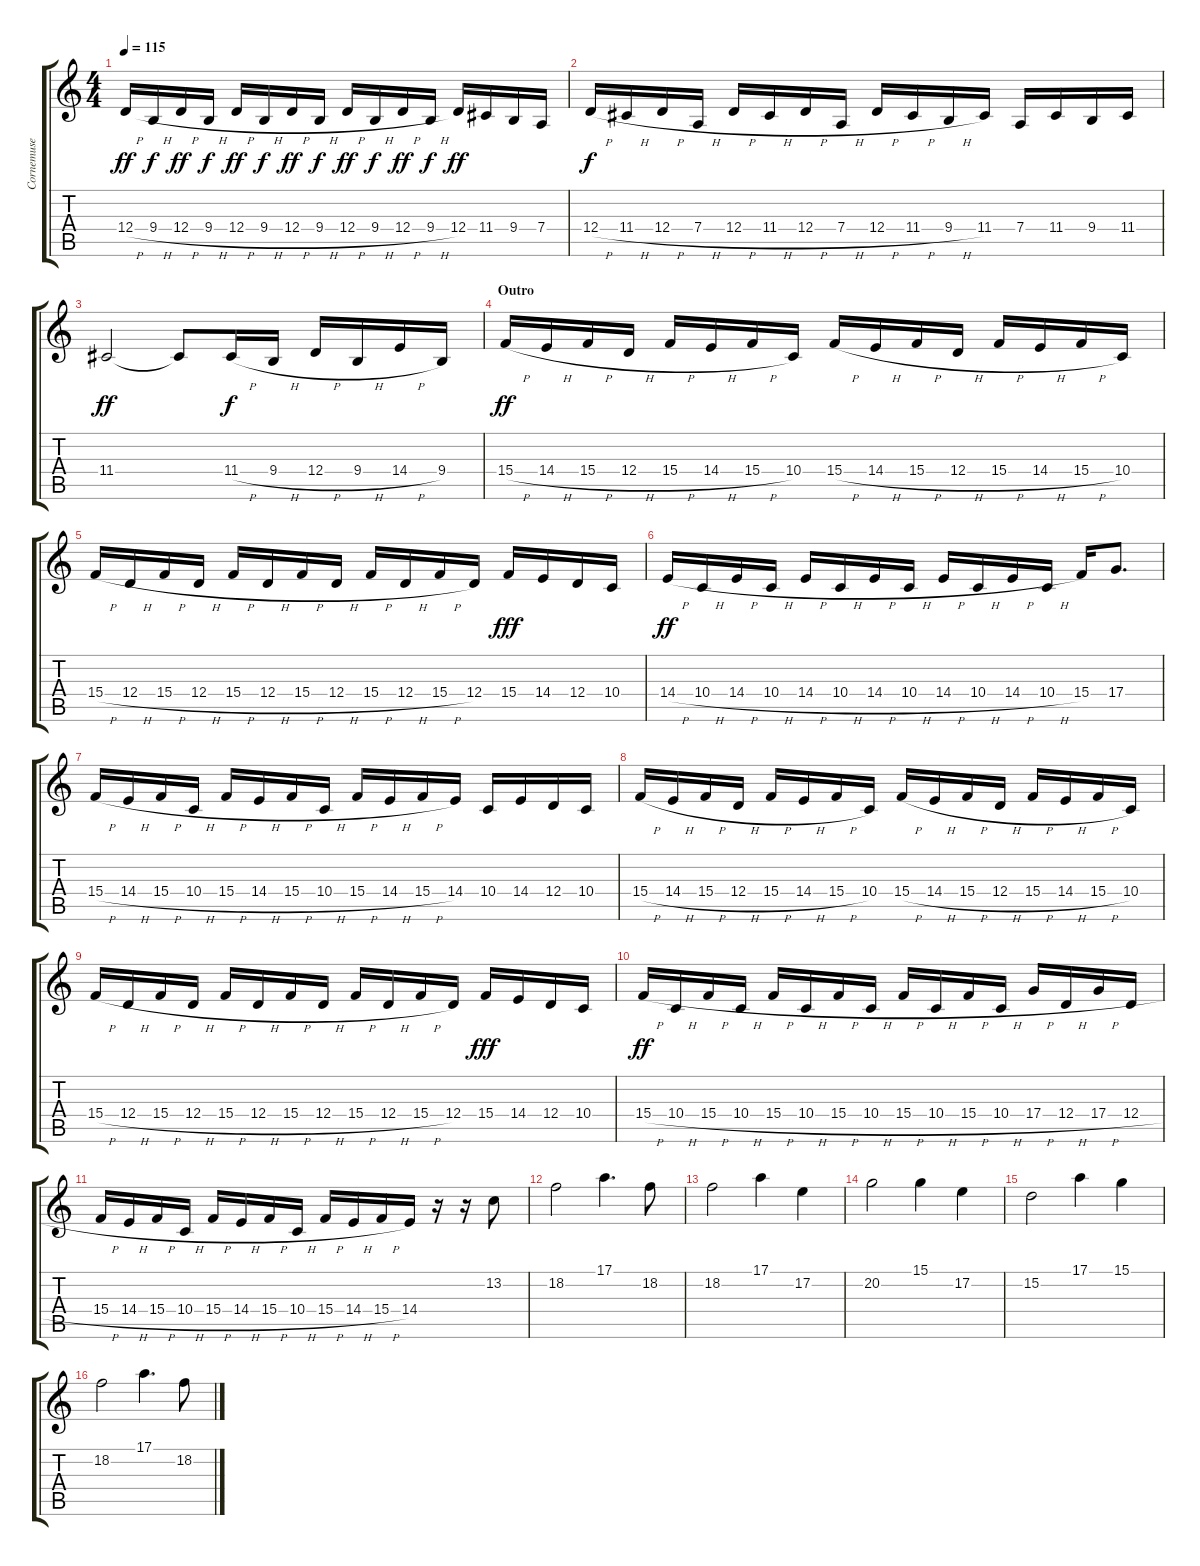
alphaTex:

\track ("Cornemuse" "Cornemuse") {instrument bagpipe}
\staff {score tabs}
\tuning (E4 B3 G3 D3 A2 E2) {hide}
\ts (4 4)
\tempo 115
\clef g2
\ks c
12.4{h}.16{dy ff} 9.4{h}.16{dy f} 12.4{h}.16{dy ff} 9.4{h}.16{dy f} 12.4{h}.16{dy ff} 9.4{h}.16{dy f} 12.4{h}.16{dy ff} 9.4{h}.16{dy f} 12.4{h}.16{dy ff} 9.4{h}.16{dy f} 12.4{h}.16{dy ff} 9.4{h}.16{dy f} 12.4.16{dy ff} 11.4.16 9.4.16 7.4.16 |
12.4{h}.16{dy f} 11.4{h}.16 12.4{h}.16 7.4{h}.16 12.4{h}.16 11.4{h}.16 12.4{h}.16 7.4{h}.16 12.4{h}.16 11.4{h}.16 9.4{h}.16 11.4.16 7.4.16 11.4.16 9.4.16 11.4.16 |
11.4.2{dy ff} 11.4{t}.8 11.4{h}.16{dy f} 9.4{h}.16 12.4{h}.16 9.4{h}.16 14.4{h}.16 9.4.16 |
\section ("" "Outro")
15.4{h}.16{dy ff} 14.4{h}.16 15.4{h}.16 12.4{h}.16 15.4{h}.16 14.4{h}.16 15.4{h}.16 10.4.16 15.4{h}.16 14.4{h}.16 15.4{h}.16 12.4{h}.16 15.4{h}.16 14.4{h}.16 15.4{h}.16 10.4.16 |
15.4{h}.16 12.4{h}.16 15.4{h}.16 12.4{h}.16 15.4{h}.16 12.4{h}.16 15.4{h}.16 12.4{h}.16 15.4{h}.16 12.4{h}.16 15.4{h}.16 12.4.16 15.4.16{dy fff} 14.4.16 12.4.16 10.4.16 |
14.4{h}.16{dy ff} 10.4{h}.16 14.4{h}.16 10.4{h}.16 14.4{h}.16 10.4{h}.16 14.4{h}.16 10.4{h}.16 14.4{h}.16 10.4{h}.16 14.4{h}.16 10.4{h}.16 15.4.16 17.4.8{d} |
15.4{h}.16 14.4{h}.16 15.4{h}.16 10.4{h}.16 15.4{h}.16 14.4{h}.16 15.4{h}.16 10.4{h}.16 15.4{h}.16 14.4{h}.16 15.4{h}.16 14.4.16 10.4.16 14.4.16 12.4.16 10.4.16 |
15.4{h}.16 14.4{h}.16 15.4{h}.16 12.4{h}.16 15.4{h}.16 14.4{h}.16 15.4{h}.16 10.4.16 15.4{h}.16 14.4{h}.16 15.4{h}.16 12.4{h}.16 15.4{h}.16 14.4{h}.16 15.4{h}.16 10.4.16 |
15.4{h}.16 12.4{h}.16 15.4{h}.16 12.4{h}.16 15.4{h}.16 12.4{h}.16 15.4{h}.16 12.4{h}.16 15.4{h}.16 12.4{h}.16 15.4{h}.16 12.4.16 15.4.16{dy fff} 14.4.16 12.4.16 10.4.16 |
15.4{h}.16{dy ff} 10.4{h}.16 15.4{h}.16 10.4{h}.16 15.4{h}.16 10.4{h}.16 15.4{h}.16 10.4{h}.16 15.4{h}.16 10.4{h}.16 15.4{h}.16 10.4{h}.16 17.4{h}.16 12.4{h}.16 17.4{h}.16 12.4{h}.16 |
15.4{h}.16 14.4{h}.16 15.4{h}.16 10.4{h}.16 15.4{h}.16 14.4{h}.16 15.4{h}.16 10.4{h}.16 15.4{h}.16 14.4{h}.16 15.4{h}.16 14.4.16 r.16 r.16 13.2.8 |
18.2.2 17.1.4{d} 18.2.8 |
18.2.2 17.1.4 17.2.4 |
20.2.2 15.1.4 17.2.4 |
15.2.2 17.1.4 15.1.4 |
18.2.2 17.1.4{d} 18.2.8
